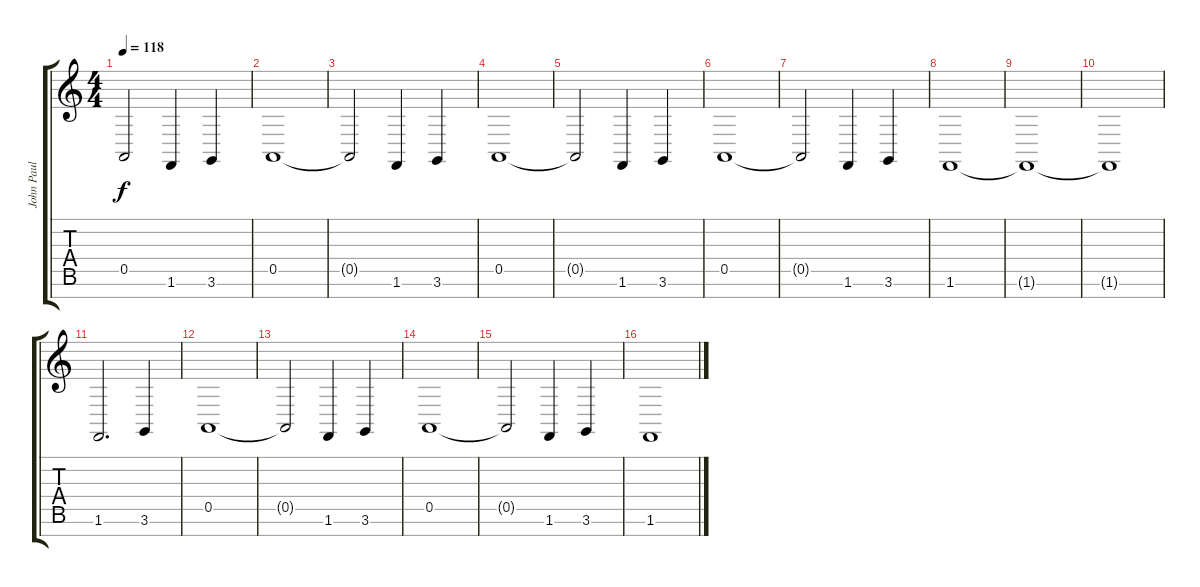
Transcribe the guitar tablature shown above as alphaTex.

\track ("John Paul Jones (Orgão 2)" "John Paul ") {instrument brasssection}
\staff {score tabs}
\tuning (E4 B3 G3 D3 A2 E2 B1) {hide}
\ts (4 4)
\tempo 118
\clef g2
\ks c
0.5{t}.2{dy f} 1.6.4 3.6.4 |
0.5.1 |
0.5{t}.2 1.6.4 3.6.4 |
0.5.1 |
0.5{t}.2 1.6.4 3.6.4 |
0.5.1 |
0.5{t}.2 1.6.4 3.6.4 |
1.6.1 |
1.6{t}.1 |
1.6{t}.1 |
1.6.2{d} 3.6.4 |
0.5.1 |
0.5{t}.2 1.6.4 3.6.4 |
0.5.1 |
0.5{t}.2 1.6.4 3.6.4 |
1.6.1
